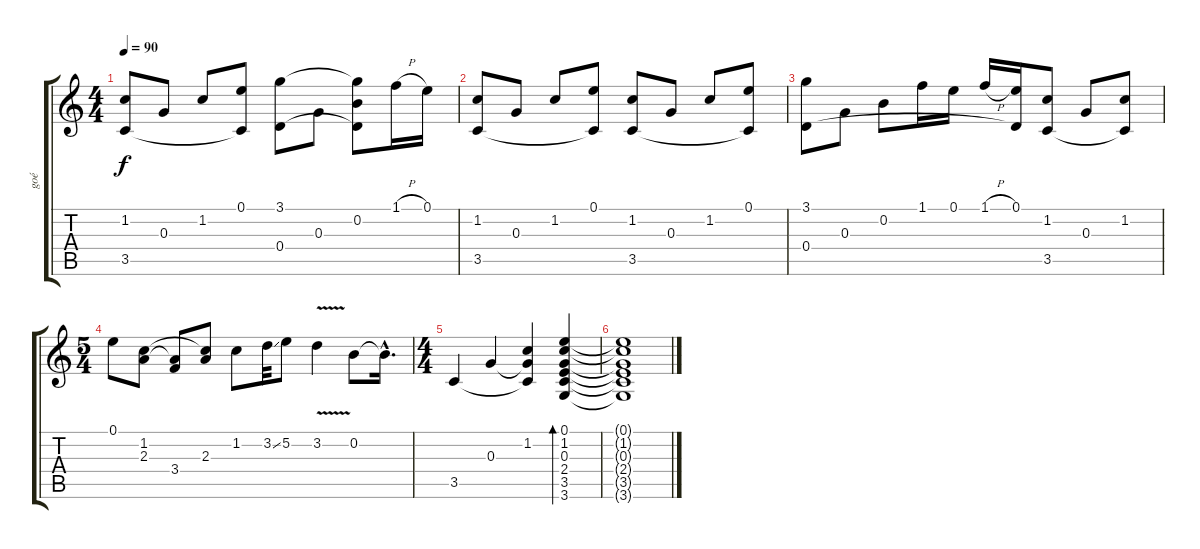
\track ("goé" "goé") {instrument acousticguitarsteel}
\staff {score tabs}
\tuning (E4 B3 G3 D3 A2 E2) {hide}
\ts (4 4)
\tempo 90
\clef g2
\ks c
(1.2 3.5).8{dy f} 0.3.8 1.2.8 (0.1 3.5{t}).8 (3.1 0.4).8 0.3.8 (3.1{t} 0.2 0.4{t}).8 1.1{h}.16 0.1.16 |
(1.2 3.5).8 0.3.8 1.2.8 (0.1 3.5{t}).8 (1.2 3.5).8 0.3.8 1.2.8 (0.1 3.5{t}).8 |
(3.1 0.4).8 0.3.8 0.2.8 1.1.16 0.1.16 1.1{h}.16 (0.1 0.4{t}).16 (1.2 3.5).8 0.3.8 (1.2 3.5{t}).8 |
\ts (5 4)
0.1.8 (1.2 2.3).8 (2.3{t} 3.4).8 (1.2{t} 2.3).8 1.2.8 3.2{ss}.32 5.2.8 3.2{v}.4 0.2.8 0.2{hac t}.16{d} |
\ts (4 4)
3.5.4 0.3.4 (1.2 0.3{t} 3.5{t}).4 (0.1 1.2 0.3 2.4 3.5 3.6).4{bd 60} |
(0.1{t} 1.2{t} 0.3{t} 2.4{t} 3.5{t} 3.6{t}).1
